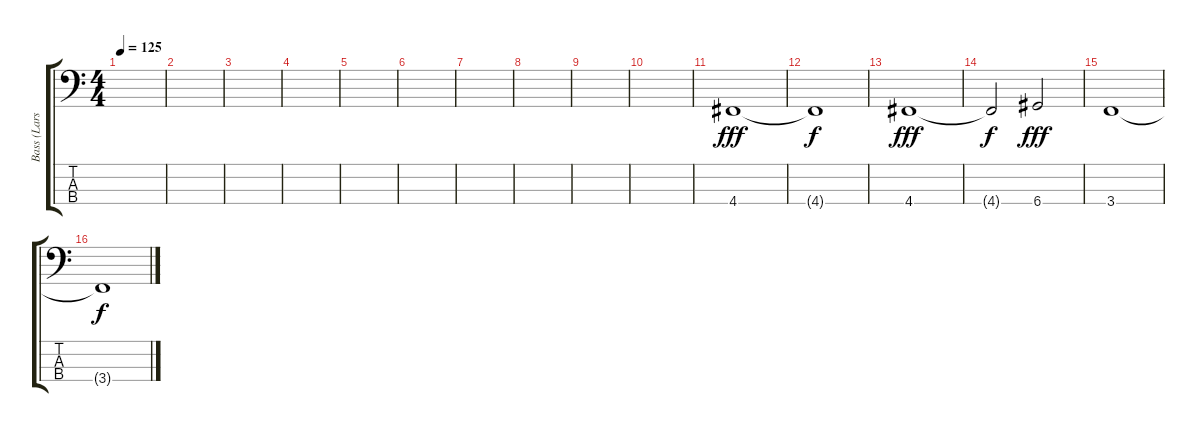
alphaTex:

\track ("Bass (Larssen)" "Bass (Lars") {instrument electricbassfinger}
\staff {score tabs}
\tuning (F2 C2 G1 D1) {hide}
\ts (4 4)
\tempo 125
\clef f4
\ks c
|
|
|
|
|
|
|
|
|
|
4.4.1{dy fff} |
4.4{t}.1{dy f} |
4.4.1{dy fff} |
4.4{t}.2{dy f} 6.4.2{dy fff} |
3.4.1 |
3.4{t}.1{dy f}
